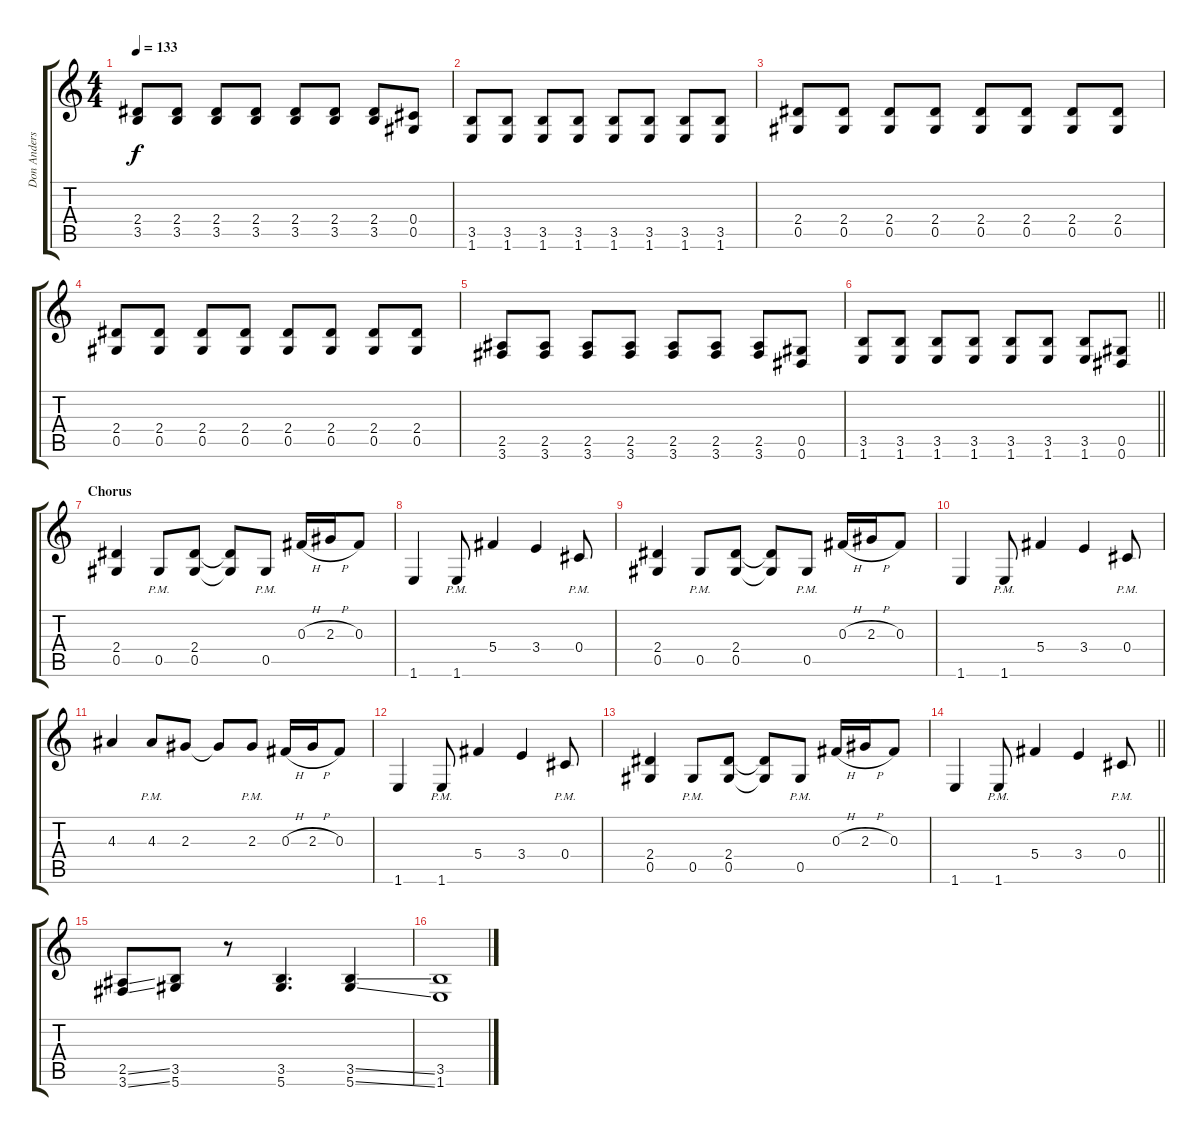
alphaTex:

\track ("Don Anderson" "Don Anders") {instrument distortionguitar}
\staff {score tabs}
\tuning (Eb4 Bb3 Gb3 Db3 Ab2 Eb2) {hide}
\ts (4 4)
\tempo 133
\clef g2
\ks c
(2.4 3.5).8{dy f} (2.4 3.5).8 (2.4 3.5).8 (2.4 3.5).8 (2.4 3.5).8 (2.4 3.5).8 (2.4 3.5).8 (0.4 0.5).8 |
(3.5 1.6).8 (3.5 1.6).8 (3.5 1.6).8 (3.5 1.6).8 (3.5 1.6).8 (3.5 1.6).8 (3.5 1.6).8 (3.5 1.6).8 |
(2.4 0.5).8 (2.4 0.5).8 (2.4 0.5).8 (2.4 0.5).8 (2.4 0.5).8 (2.4 0.5).8 (2.4 0.5).8 (2.4 0.5).8 |
(2.4 0.5).8 (2.4 0.5).8 (2.4 0.5).8 (2.4 0.5).8 (2.4 0.5).8 (2.4 0.5).8 (2.4 0.5).8 (2.4 0.5).8 |
(2.5 3.6).8 (2.5 3.6).8 (2.5 3.6).8 (2.5 3.6).8 (2.5 3.6).8 (2.5 3.6).8 (2.5 3.6).8 (0.5 0.6).8 |
\barLineRight lightlight
(3.5 1.6).8 (3.5 1.6).8 (3.5 1.6).8 (3.5 1.6).8 (3.5 1.6).8 (3.5 1.6).8 (3.5 1.6).8 (0.5 0.6).8 |
\section ("" "Chorus")
(2.4 0.5).4{volume 14} 0.5{pm}.8 (2.4 0.5).8 (2.4{t} 0.5{t}).8 0.5{pm}.8 0.3{h}.16 2.3{h}.16 0.3.8 |
1.6.4 1.6{pm}.8 5.4.4 3.4.4 0.4{pm}.8 |
(2.4 0.5).4 0.5{pm}.8 (2.4 0.5).8 (2.4{t} 0.5{t}).8 0.5{pm}.8 0.3{h}.16 2.3{h}.16 0.3.8 |
1.6.4 1.6{pm}.8 5.4.4 3.4.4 0.4{pm}.8 |
4.3.4 4.3{pm}.8 2.3.8 2.3{t}.8 2.3{pm}.8 0.3{h}.16 2.3{h}.16 0.3.8 |
1.6.4 1.6{pm}.8 5.4.4 3.4.4 0.4{pm}.8 |
(2.4 0.5).4 0.5{pm}.8 (2.4 0.5).8 (2.4{t} 0.5{t}).8 0.5{pm}.8 0.3{h}.16 2.3{h}.16 0.3.8 |
\barLineRight lightlight
1.6.4 1.6{pm}.8 5.4.4 3.4.4 0.4{pm}.8 |
\section ("" "")
(2.5{ss} 3.6{ss}).8 (3.5 5.6).8 r.8 (3.5 5.6).4{d} (3.5{ss} 5.6{ss}).4 |
(3.5 1.6).1
